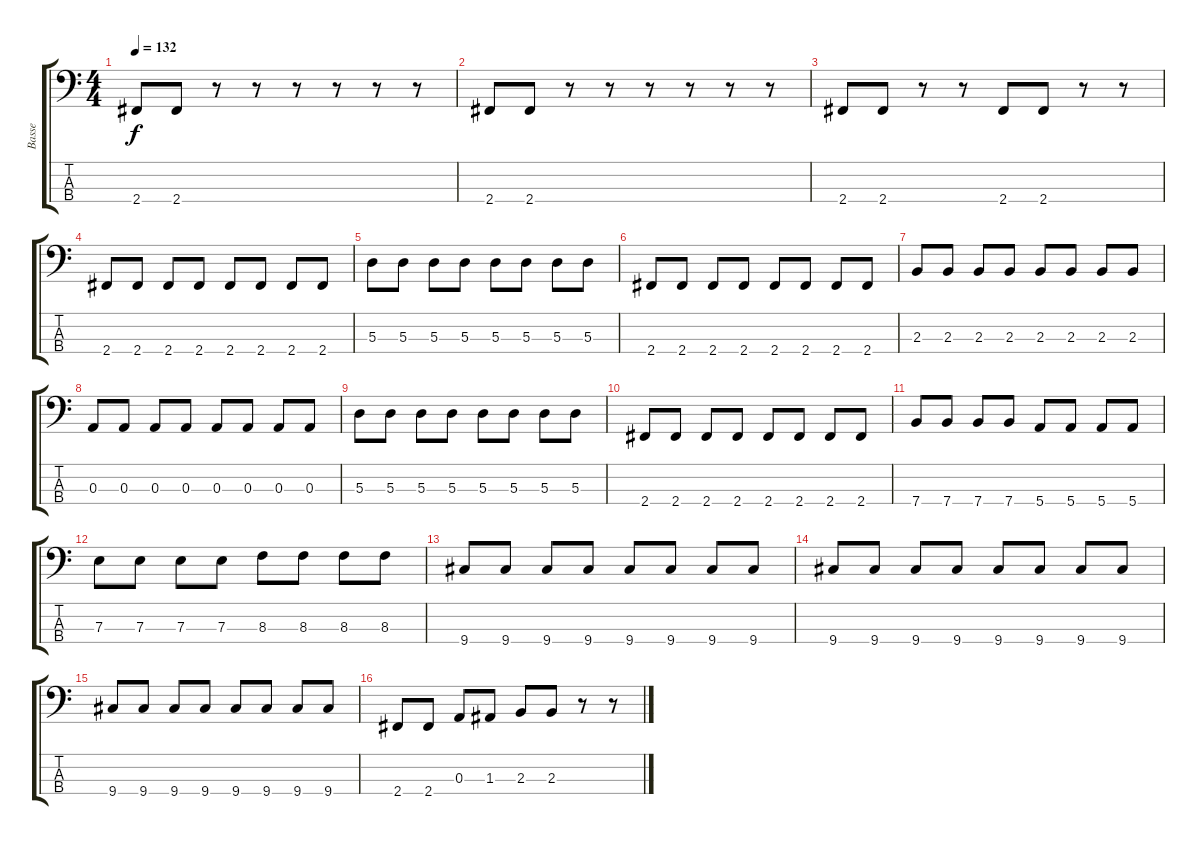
\track ("Basse" "Basse") {instrument electricbassfinger}
\staff {score tabs}
\tuning (G2 D2 A1 E1) {hide}
\ts (4 4)
\tempo 132
\clef f4
\ks c
2.4.8{dy f} 2.4.8 r.8 r.8 r.8 r.8 r.8 r.8 |
2.4.8 2.4.8 r.8 r.8 r.8 r.8 r.8 r.8 |
2.4.8 2.4.8 r.8 r.8 2.4.8 2.4.8 r.8 r.8 |
2.4.8 2.4.8 2.4.8 2.4.8 2.4.8 2.4.8 2.4.8 2.4.8 |
5.3.8 5.3.8 5.3.8 5.3.8 5.3.8 5.3.8 5.3.8 5.3.8 |
2.4.8 2.4.8 2.4.8 2.4.8 2.4.8 2.4.8 2.4.8 2.4.8 |
2.3.8 2.3.8 2.3.8 2.3.8 2.3.8 2.3.8 2.3.8 2.3.8 |
0.3.8 0.3.8 0.3.8 0.3.8 0.3.8 0.3.8 0.3.8 0.3.8 |
5.3.8 5.3.8 5.3.8 5.3.8 5.3.8 5.3.8 5.3.8 5.3.8 |
2.4.8 2.4.8 2.4.8 2.4.8 2.4.8 2.4.8 2.4.8 2.4.8 |
7.4.8 7.4.8 7.4.8 7.4.8 5.4.8 5.4.8 5.4.8 5.4.8 |
7.3.8 7.3.8 7.3.8 7.3.8 8.3.8 8.3.8 8.3.8 8.3.8 |
9.4.8 9.4.8 9.4.8 9.4.8 9.4.8 9.4.8 9.4.8 9.4.8 |
9.4.8 9.4.8 9.4.8 9.4.8 9.4.8 9.4.8 9.4.8 9.4.8 |
9.4.8 9.4.8 9.4.8 9.4.8 9.4.8 9.4.8 9.4.8 9.4.8 |
2.4.8 2.4.8 0.3.8 1.3.8 2.3.8 2.3.8 r.8 r.8
